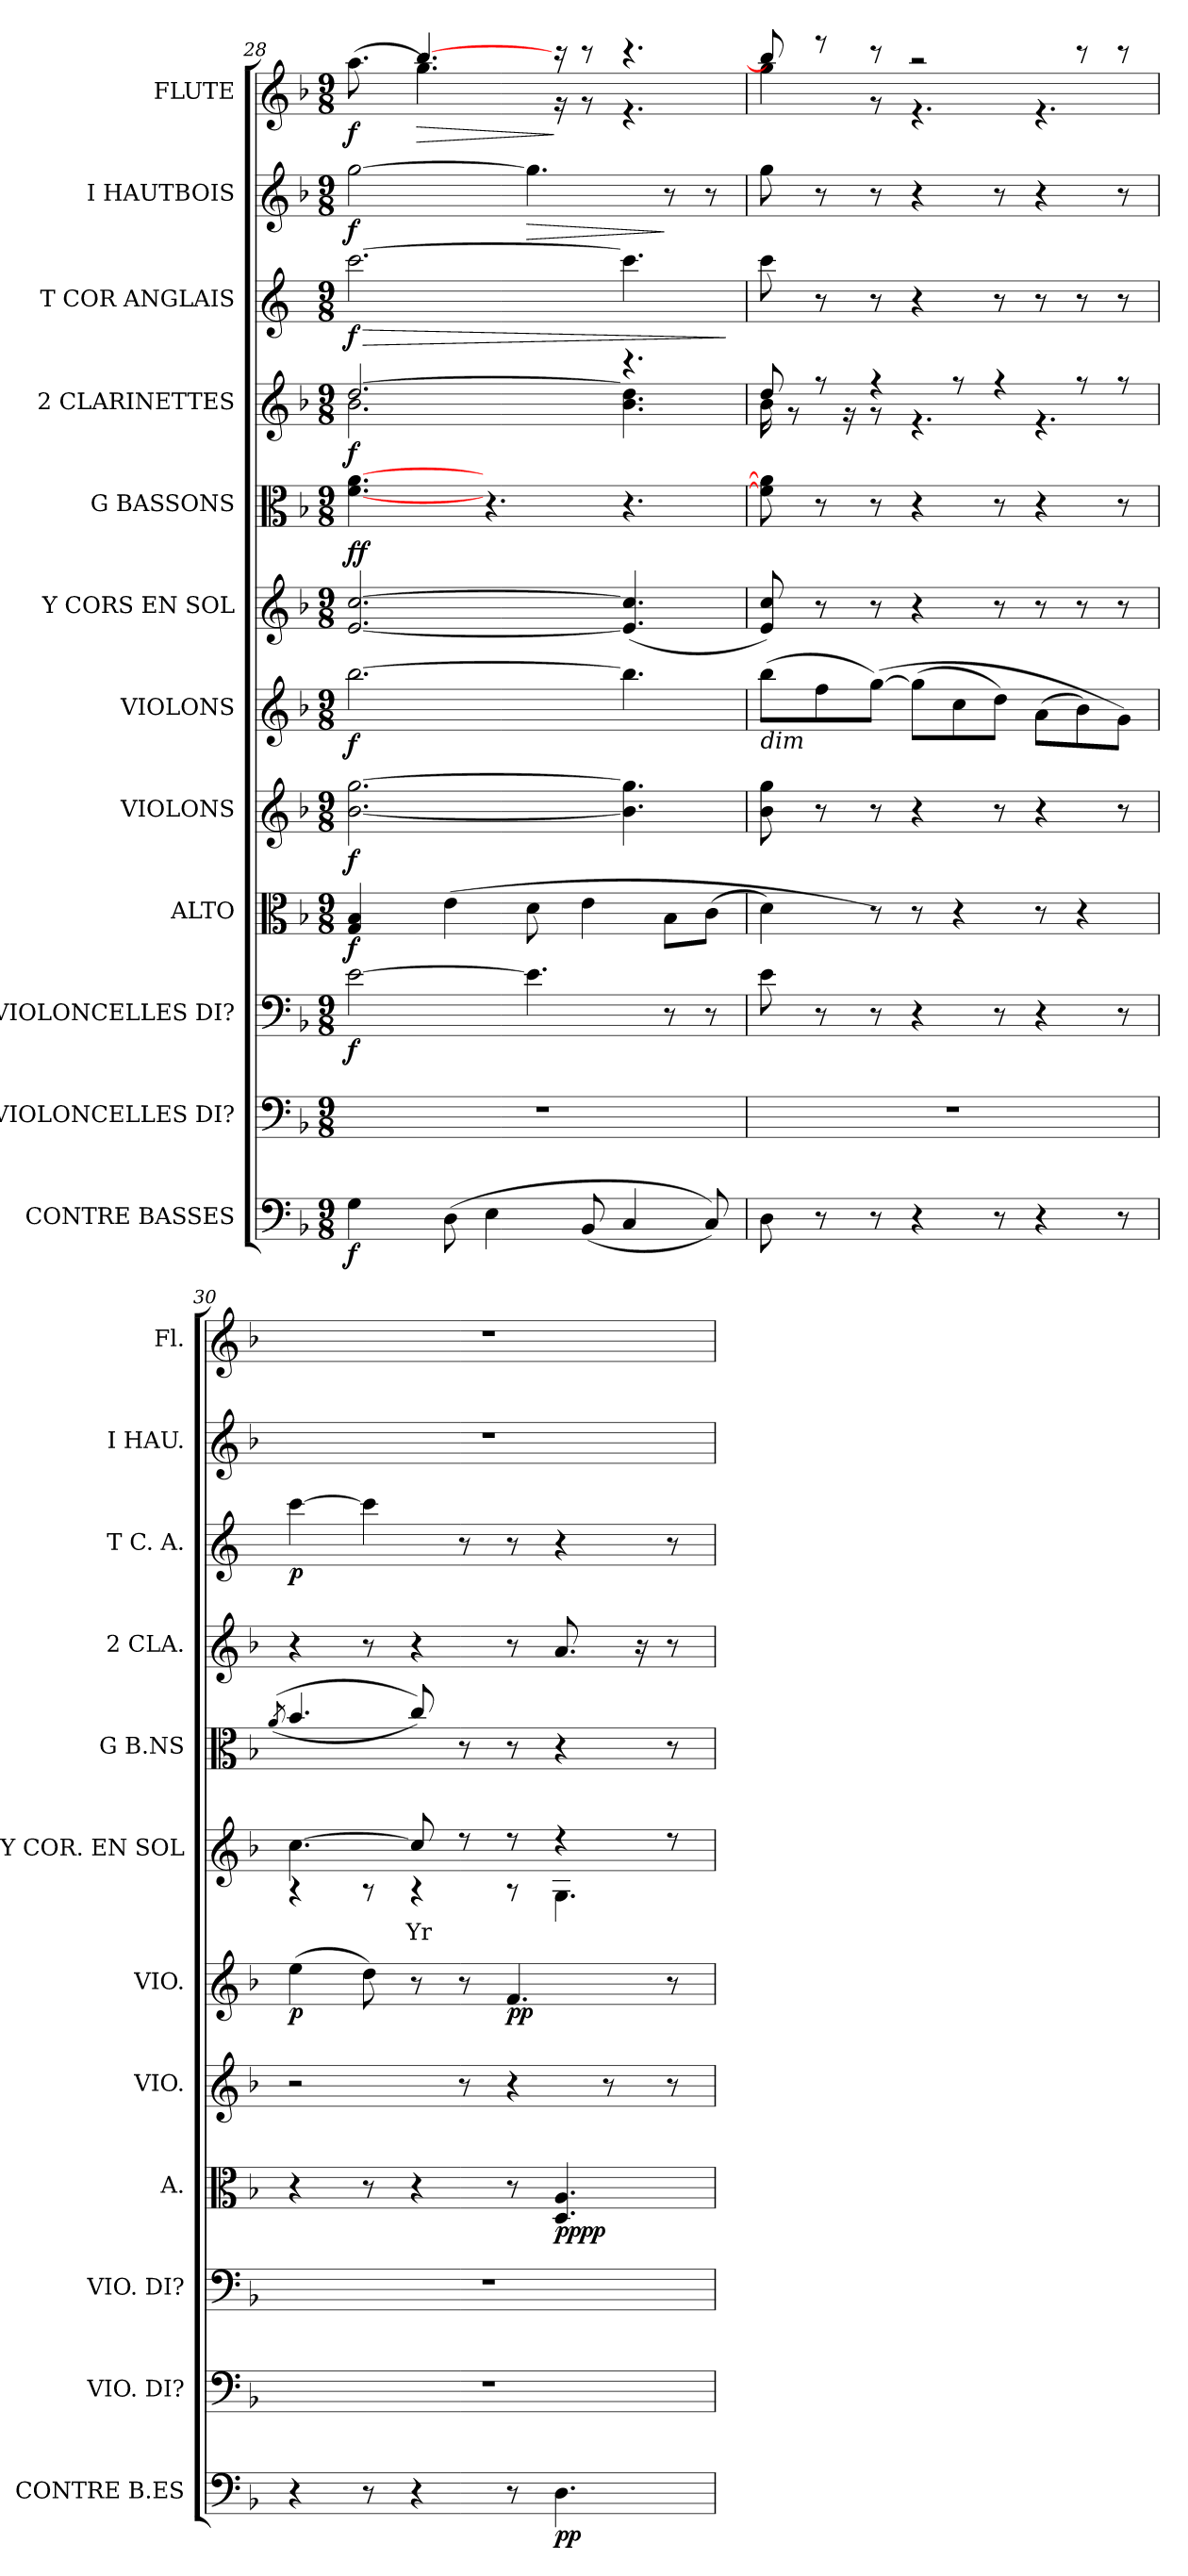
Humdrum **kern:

**kern	**dynam	**kern	**kern	**dynam	**kern	**dynam	**kern	**dynam	**kern	**dynam	**kern	**text	**dynam	**kern	**kern	**dynam	**kern	**dynam	**kern	**dynam	**kern	**dynam
*part12	*part12	*part11	*part10	*part10	*part9	*part9	*part8	*part8	*part7	*part7	*part6	*part6	*part6	*part5	*part4	*part4	*part3	*part3	*part2	*part2	*part1	*part1
*staff12	*staff12	*staff11	*staff10	*staff10	*staff9	*staff9	*staff8	*staff8	*staff7	*staff7	*staff6	*staff6	*staff6	*staff5	*staff4	*staff4	*staff3	*staff3	*staff2	*staff2	*staff1	*staff1
*I"CONTRE BASSES	*	*I"VIOLONCELLES DI?	*I"VIOLONCELLES DI?	*	*I"ALTO	*	*I"VIOLONS	*	*I"VIOLONS	*	*I"Y CORS EN SOL	*	*	*I"G BASSONS	*I"2 CLARINETTES	*	*I"T COR ANGLAIS	*	*I"I HAUTBOIS	*	*I"FLUTE	*
*I'CONTRE B.ES	*	*I'VIO. DI?	*I'VIO. DI?	*	*I'A.	*	*I'VIO.	*	*I'VIO.	*	*I'Y COR. EN SOL	*	*	*I'G B.NS	*I'2 CLA.	*	*I'T C. A.	*	*I'I HAU.	*	*I'Fl.	*
!!LO:LB:g=z
*clefF4	*	*clefF4	*clefF4	*	*clefC3	*	*clefG2	*	*clefG2	*	*clefG2	*	*	*clefC3	*clefG2	*	*clefG2	*	*clefG2	*	*clefG2	*
*	*	*	*	*	*	*	*	*	*	*	*	*	*	*	*	*	*ITrd4c7	*	*	*	*	*
*k[b-]	*	*k[b-]	*k[b-]	*	*k[b-]	*	*k[b-]	*	*k[b-]	*	*k[b-]	*	*	*k[b-]	*k[b-]	*	*k[b-]	*	*k[b-]	*	*k[b-]	*
*F:	*	*F:	*F:	*	*F:	*	*F:	*	*F:	*	*F:	*	*	*F:	*F:	*	*F:	*	*F:	*	*F:	*
*M9/8	*	*M9/8	*M9/8	*	*M9/8	*	*M9/8	*	*M9/8	*	*M9/8	*	*	*M9/8	*M9/8	*	*M9/8	*	*M9/8	*	*M9/8	*
=28	=28	=28	=28	=28	=28	=28	=28	=28	=28	=28	=28	=28	=28	=28	=28	=28	=28	=28	=28	=28	=28	=28
!	!	!LO:N:vis=1	!	!	!	!	!	!	!	!	!	!	!	!	!	!	!	!LO:HP:b	!	!	!	!
*	*	*	*	*	*	*	*	*	*	*	*	*	*	*	*^	*	*	*	*	*	*^	*
4Gi\	f	8%9r	[>2ei\	f	4Gi/ 4B-i	f	[<2.b-i\ [>2.ggi	f	[>2.bb-i\	f	[<2.ei/ [>2.cci	.	f f	[<4.fi\ [>4.ai	[>2.ddi/	2.b-i\	f	[>2.ffi\	> f	[>2ggi\	f	8ryy	(8.aai\	f
.	.	.	.	.	.	.	.	.	.	.	.	.	.	.	.	.	.	.	.	.	.	16ryy	.	.
!	!	!	!	!	!	!	!	!	!	!	!	!	!	!	!	!	!	!	!	!	!	!	!	!LO:HP:b
.	.	.	.	.	.	.	.	.	.	.	.	.	.	.	.	.	.	.	.	.	.	[>4.bb-i/	4.ggi\)	>
(8Di\	.	.	.	.	(4ei\	.	.	.	.	.	.	.	.	.	.	.	.	.	.	.	.	.	.	.
4Ei\	.	.	.	.	.	.	.	.	.	.	.	.	.	4.r	.	.	.	.	.	.	.	.	.	.
!	!	!	!	!	!	!	!	!	!	!	!	!	!	!	!	!	!	!	!	!	!LO:HP:b	!	!	!
.	.	.	4.ei\]	.	8di\	.	.	.	.	.	.	.	.	.	.	.	.	.	.	4.ggi\]	>	.	.	.
.	.	.	.	.	.	.	.	.	.	.	.	.	.	.	.	.	.	.	.	.	.	16r	16r	]
(8BB-i/	.	.	.	.	4ei\	.	.	.	.	.	.	.	.	.	.	.	.	.	.	.	.	8r	8r	.
4Ci/	.	.	.	.	.	.	4.b-i\] 4.ggi]	.	4.bb-i\]	.	(4.ei/] 4.cci]	.	.	4.r	4.r	4.b-i\ 4.ddi]	.	4.ffi\]	.	.	.	4.r	4.r	.
.	.	.	8r	.	8B-i\L	.	.	.	.	.	.	.	.	.	.	.	.	.	.	8r	]	.	.	.
8Ci/))	.	.	8r	.	(8ci\J	.	.	.	.	.	.	.	.	.	.	.	.	.	.	8r	.	.	.	.
*	*	*	*	*	*	*	*	*	*	*	*	*	*	*	*v	*v	*	*	*	*	*	*v	*v	*
.	.	.	.	.	.	.	.	.	.	.	.	.	.	.	.	.	.	]	.	.	.	.
=29	=29	=29	=29	=29	=29	=29	=29	=29	=29	=29	=29	=29	=29	=29	=29	=29	=29	=29	=29	=29	=29	=29
!	!	!	!	!	!	!	!	!	!LO:TX:b:i:t=dim	!	!	!	!	!	!	!	!	!	!	!	!	!
!	!	!LO:N:vis=1	!	!	!	!	!	!	!	!	!	!	!	!	!	!	!	!	!	!	!	!
*	*	*	*	*	*	*	*	*	*	*	*	*	*	*	*^	*	*	*	*	*	*^	*
8Di\	.	8%9r	8ei\	.	4di\)	.	8b-i\ 8ggi	.	(8bb-i\L	.	8ei/ 8cci)	.	.	8fi\] 8ai]	8ddi/	16b-i\	.	8ffi\	.	8ggi\	.	8bb-i/]	4ggi\	.
.	.	.	.	.	.	.	.	.	.	.	.	.	.	.	.	8r	.	.	.	.	.	.	.	.
8r	.	.	8r	.	.	.	8r	.	8ffi\	.	8r	.	.	8r	8r	.	.	8r	.	8r	.	8r	.	.
.	.	.	.	.	.	.	.	.	.	.	.	.	.	.	.	16r	.	.	.	.	.	.	.	.
8r	.	.	8r	.	8r)	.	8r	.	([>8ggi\J)	.	8r	.	.	8r	4r	8r	.	8r	.	8r	.	8r	8r	.
4r	.	.	4r	.	8r	.	4r	.	(8ggi\L]	.	4r	.	.	4r	.	4.r	.	4r	.	4r	.	2r	4.r	.
.	.	.	.	.	4r	.	.	.	8cci\	.	.	.	.	.	8r	.	.	.	.	.	.	.	.	.
8r	.	.	8r	.	.	.	8r	.	8ddi\J)	.	8r	.	.	8r	4r	.	.	8r	.	8r	.	.	.	.
4r	.	.	4r	.	8r	.	4r	.	(8ai\L	.	8r	.	.	4r	.	4.r	.	8r	.	4r	.	.	4.r	.
.	.	.	.	.	4r	.	.	.	8b-i\)	.	8r	.	.	.	8r	.	.	8r	.	.	.	8r	.	.
8r	.	.	8r	.	.	.	8r	.	8gi\J)	.	8r	.	.	8r	8r	.	.	8r	.	8r	.	8r	.	.
*	*	*	*	*	*	*	*	*	*	*	*	*	*	*	*v	*v	*	*	*	*	*	*v	*v	*
=30	=30	=30	=30	=30	=30	=30	=30	=30	=30	=30	=30	=30	=30	=30	=30	=30	=30	=30	=30	=30	=30	=30
.	.	.	.	.	.	.	.	.	.	.	.	.	.	((8qai/	.	.	.	.	.	.	.	.
!	!	!	!	!	!	!	!	!	!	!	!LO:TX:a:i:t=p'	!	!	!	!	!	!	!	!	!	!	!
!	!	!LO:N:vis=1	!LO:N:vis=1	!	!	!	!	!	!	!	!	!	!	!	!	!	!	!	!LO:N:vis=1	!	!LO:N:vis=1	!
*	*	*	*	*	*	*	*	*	*	*	*^	*	*	*	*	*	*	*	*	*	*	*
4r	.	8%9r	8%9r	.	4r	.	2r	.	(4eei\	p	[>4.cci\	4r	.	.	4.b-i/	4r	.	[>4ffi\	p	8%9r	.	8%9r	.
8r	.	.	.	.	8r	.	.	.	8ddi\)	.	.	8r	.	.	.	8r	.	4ffi\]	.	.	.	.	.
!	!	!	!	!	!	!	!	!	!	!	!	!	!LO:LY:b:color=#000000	!	!	!	!	!	!	!	!	!	!
4r	.	.	.	.	4r	.	.	.	8r	.	8cci/]	4r	Yr	.	8cci/))	4r	.	.	.	.	.	.	.
.	.	.	.	.	.	.	8r	.	8r	.	8r	.	.	.	8r	.	.	8r	.	.	.	.	.
8r	.	.	.	.	8r	.	4r	.	4.fi/	pp	8r	8r	.	.	8r	8r	.	8r	.	.	.	.	.
4.Di\	pp	.	.	.	4.Di/ 4.Ai	pp pp	.	.	.	.	4r	4.Gi\	.	.	4r	8.ai/	.	4r	.	.	.	.	.
.	.	.	.	.	.	.	8r	.	.	.	.	.	.	.	.	.	.	.	.	.	.	.	.
.	.	.	.	.	.	.	.	.	.	.	.	.	.	.	.	16r	.	.	.	.	.	.	.
.	.	.	.	.	.	.	8r	.	8r	.	8r	.	.	.	8r	8r	.	8r	.	.	.	.	.
*	*	*	*	*	*	*	*	*	*	*	*v	*v	*	*	*	*	*	*	*	*	*	*	*
=	=	=	=	=	=	=	=	=	=	=	=	=	=	=	=	=	=	=	=	=	=	=
*-	*-	*-	*-	*-	*-	*-	*-	*-	*-	*-	*-	*-	*-	*-	*-	*-	*-	*-	*-	*-	*-	*-
